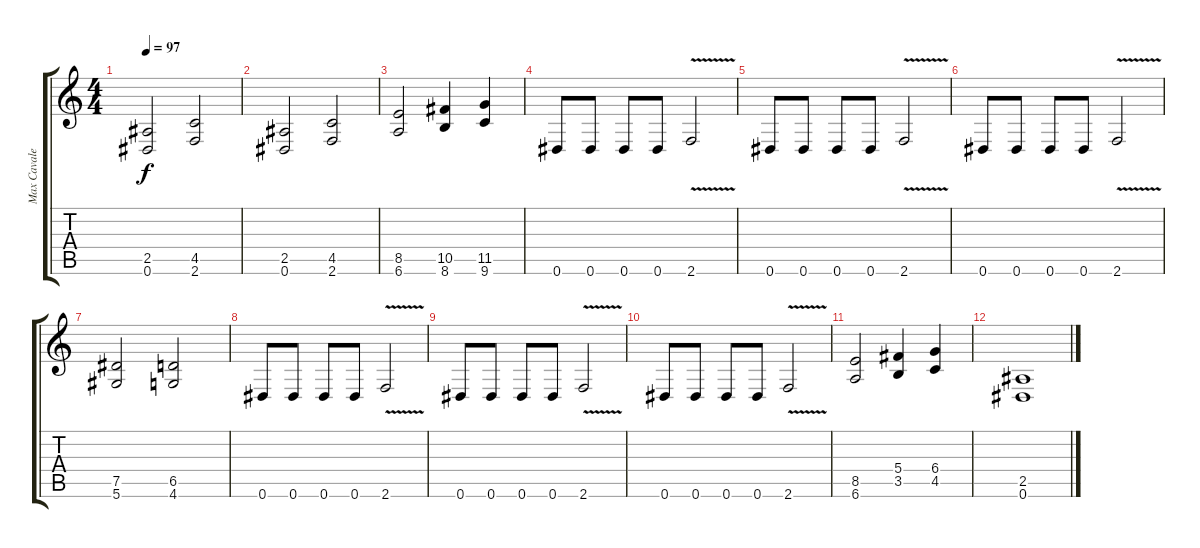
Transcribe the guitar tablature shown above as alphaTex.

\track ("Max Cavalera" "Max Cavale") {instrument distortionguitar}
\staff {score tabs}
\tuning (Eb4 Bb3 Gb3 Db3 Ab2 Eb2) {hide}
\ts (4 4)
\tempo 97
\clef g2
\ks c
(2.5 0.6).2{dy f} (4.5 2.6).2 |
(2.5 0.6).2 (4.5 2.6).2 |
(8.5 6.6).2 (10.5 8.6).4 (11.5 9.6).4 |
0.6.8 0.6.8 0.6.8 0.6.8 2.6{v}.2 |
0.6.8 0.6.8 0.6.8 0.6.8 2.6{v}.2 |
0.6.8 0.6.8 0.6.8 0.6.8 2.6{v}.2 |
(7.5 5.6).2 (6.5 4.6).2 |
0.6.8 0.6.8 0.6.8 0.6.8 2.6{v}.2 |
0.6.8 0.6.8 0.6.8 0.6.8 2.6{v}.2 |
0.6.8 0.6.8 0.6.8 0.6.8 2.6{v}.2 |
(8.5 6.6).2 (5.4 3.5).4 (6.4 4.5).4 |
(2.5 0.6).1
